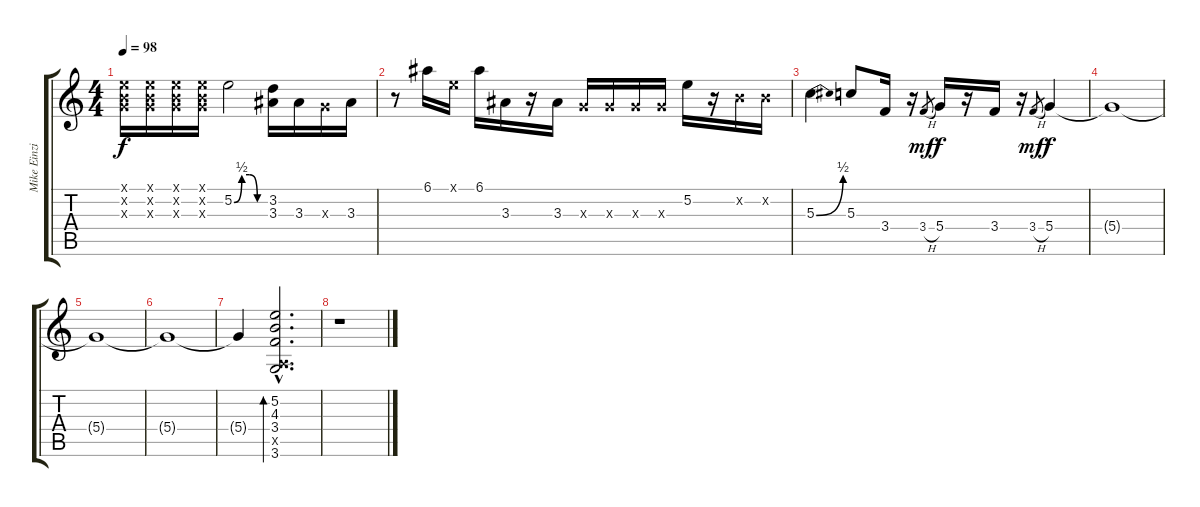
\track ("Mike Einziger - Guitar" "Mike Einzi") {instrument acousticguitarnylon}
\staff {score tabs}
\tuning (E4 B3 G3 D3 A2 E2) {hide}
\ts (4 4)
\tempo 98
\clef g2
\ks c
(0.1{x} 0.2{x} 0.3{x}).16{dy f} (0.1{x} 0.2{x} 0.3{x}).16 (0.1{x} 0.2{x} 0.3{x}).16 (0.1{x} 0.2{x} 0.3{x}).16 5.2{be (custom 0 0 15 2 30 2 45 0 60 0)}.2 (3.2 3.3).16 3.3.16 0.3{x}.16 3.3.16 |
r.8 6.1.16 0.1{x}.16 6.1.16 3.3.16 r.16 3.3.16 0.3{x}.16 0.3{x}.16 0.3{x}.16 0.3{x}.16 5.2.16 r.16 0.2{x}.16 0.2{x}.16 |
5.3{be (bend 0 0 60 2)}.4 5.3.8 3.4.16 r.16 3.4{h}.8{gr dy mf} 5.4.16{dy f} r.16 3.4.16 r.16 3.4{h}.8{gr dy mf} 5.4.4{dy f} |
5.4{t}.1 |
5.4{t}.1 |
5.4{t}.1 |
5.4{t}.4 (5.2{hac} 4.3{hac} 3.4{hac} 0.5{hac x} 3.6{hac}).2{d bd 60} |
r.1
